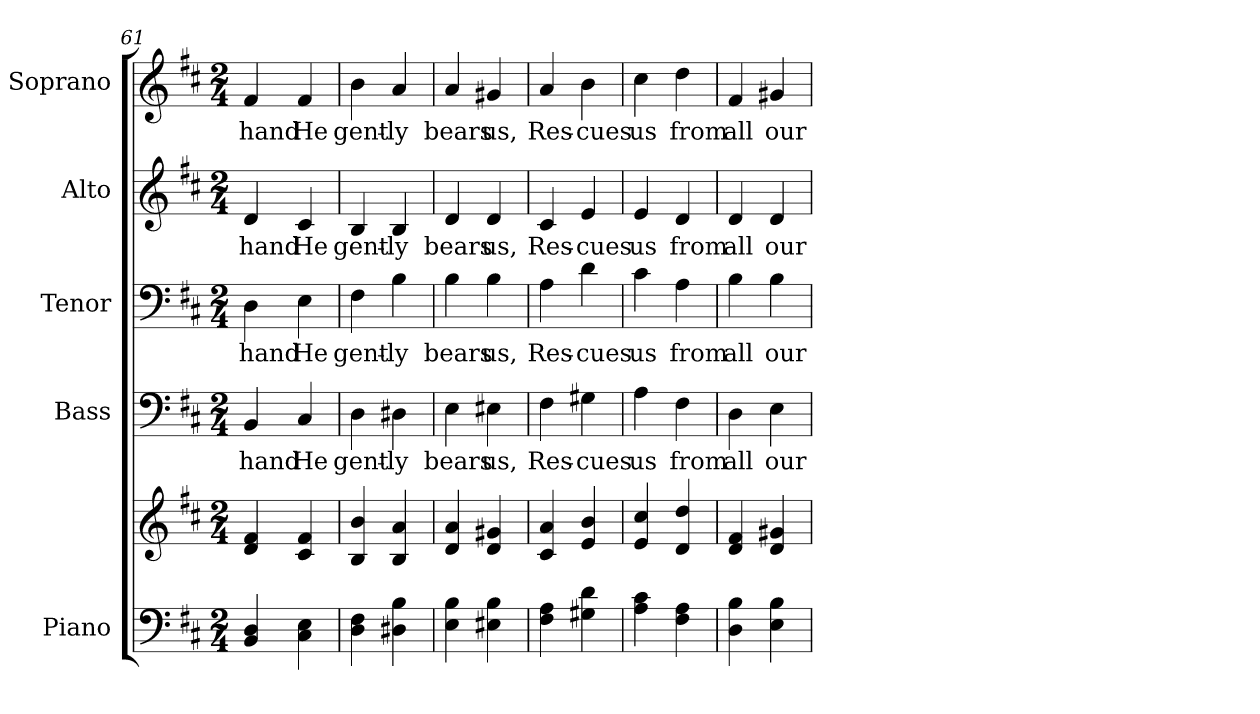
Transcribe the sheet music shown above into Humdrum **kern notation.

**kern	**kern	**kern	**text	**kern	**text	**kern	**text	**kern	**text
*part5	*part5	*part4	*part4	*part3	*part3	*part2	*part2	*part1	*part1
*staff6	*staff5	*staff4	*staff4	*staff3	*staff3	*staff2	*staff2	*staff1	*staff1
*I"Piano	*	*I"Bass	*	*I"Tenor	*	*I"Alto	*	*I"Soprano	*
*I'Pno.	*	*I'B.	*	*I'T.	*	*I'A.	*	*I'S.	*
!!LO:PB:g=z
*clefF4	*clefG2	*clefF4	*	*clefF4	*	*clefG2	*	*clefG2	*
*k[f#c#]	*k[f#c#]	*k[f#c#]	*	*k[f#c#]	*	*k[f#c#]	*	*k[f#c#]	*
*D:	*D:	*D:	*	*D:	*	*D:	*	*D:	*
*M2/4	*M2/4	*M2/4	*	*M2/4	*	*M2/4	*	*M2/4	*
=61	=61	=61	=61	=61	=61	=61	=61	=61	=61
!	!	!	!LO:LY:b:color=#000000	!	!	!	!	!	!
!	!	!	!	!	!LO:LY:b:color=#000000	!	!	!	!
!	!	!	!	!	!	!	!LO:LY:b:color=#000000	!	!
!	!	!	!	!	!	!	!	!	!LO:LY:b:color=#000000
4BBi/ 4Di	4di/ 4f#i	4BBi/	hand	4Di\	hand	4di/	hand	4f#i/	hand
!	!	!	!LO:LY:b:color=#000000	!	!	!	!	!	!
!	!	!	!	!	!LO:LY:b:color=#000000	!	!	!	!
!	!	!	!	!	!	!	!LO:LY:b:color=#000000	!	!
!	!	!	!	!	!	!	!	!	!LO:LY:b:color=#000000
4C#i\ 4Ei	4c#i/ 4f#i	4C#i/	He	4Ei\	He	4c#i/	He	4f#i/	He
=62	=62	=62	=62	=62	=62	=62	=62	=62	=62
!	!	!	!LO:LY:b:color=#000000	!	!	!	!	!	!
!	!	!	!	!	!LO:LY:b:color=#000000	!	!	!	!
!	!	!	!	!	!	!	!LO:LY:b:color=#000000	!	!
!	!	!	!	!	!	!	!	!	!LO:LY:b:color=#000000
4Di\ 4F#i	4Bi/ 4bi	4Di\	gent-	4F#i\	gent-	4Bi/	gent-	4bi\	gent-
!	!	!	!LO:LY:b:color=#000000	!	!	!	!	!	!
!	!	!	!	!	!LO:LY:b:color=#000000	!	!	!	!
!	!	!	!	!	!	!	!LO:LY:b:color=#000000	!	!
!	!	!	!	!	!	!	!	!	!LO:LY:b:color=#000000
4D#Xi\ 4Bi	4Bi/ 4ai	4D#Xi\	-ly	4Bi\	-ly	4Bi/	-ly	4ai/	-ly
=63	=63	=63	=63	=63	=63	=63	=63	=63	=63
!	!	!	!LO:LY:b:color=#000000	!	!	!	!	!	!
!	!	!	!	!	!LO:LY:b:color=#000000	!	!	!	!
!	!	!	!	!	!	!	!LO:LY:b:color=#000000	!	!
!	!	!	!	!	!	!	!	!	!LO:LY:b:color=#000000
4Ei\ 4Bi	4di/ 4ai	4Ei\	bears	4Bi\	bears	4di/	bears	4ai/	bears
!	!	!	!LO:LY:b:color=#000000	!	!	!	!	!	!
!	!	!	!	!	!LO:LY:b:color=#000000	!	!	!	!
!	!	!	!	!	!	!	!LO:LY:b:color=#000000	!	!
!	!	!	!	!	!	!	!	!	!LO:LY:b:color=#000000
4E#Xi\ 4Bi	4di/ 4g#Xi	4E#Xi\	us,	4Bi\	us,	4di/	us,	4g#Xi/	us,
=64	=64	=64	=64	=64	=64	=64	=64	=64	=64
!	!	!	!LO:LY:b:color=#000000	!	!	!	!	!	!
!	!	!	!	!	!LO:LY:b:color=#000000	!	!	!	!
!	!	!	!	!	!	!	!LO:LY:b:color=#000000	!	!
!	!	!	!	!	!	!	!	!	!LO:LY:b:color=#000000
4F#i\ 4Ai	4c#i/ 4ai	4F#i\	Res-	4Ai\	Res-	4c#i/	Res-	4ai/	Res-
!	!	!	!LO:LY:b:color=#000000	!	!	!	!	!	!
!	!	!	!	!	!LO:LY:b:color=#000000	!	!	!	!
!	!	!	!	!	!	!	!LO:LY:b:color=#000000	!	!
!	!	!	!	!	!	!	!	!	!LO:LY:b:color=#000000
4G#Xi\ 4di	4ei/ 4bi	4G#Xi\	-cues	4di\	-cues	4ei/	-cues	4bi\	-cues
!!LO:LB:g=z
=65	=65	=65	=65	=65	=65	=65	=65	=65	=65
!	!	!	!LO:LY:b:color=#000000	!	!	!	!	!	!
!	!	!	!	!	!LO:LY:b:color=#000000	!	!	!	!
!	!	!	!	!	!	!	!LO:LY:b:color=#000000	!	!
!	!	!	!	!	!	!	!	!	!LO:LY:b:color=#000000
4Ai\ 4c#i	4ei/ 4cc#i	4Ai\	us	4c#i\	us	4ei/	us	4cc#i\	us
!	!	!	!LO:LY:b:color=#000000	!	!	!	!	!	!
!	!	!	!	!	!LO:LY:b:color=#000000	!	!	!	!
!	!	!	!	!	!	!	!LO:LY:b:color=#000000	!	!
!	!	!	!	!	!	!	!	!	!LO:LY:b:color=#000000
4F#i\ 4Ai	4di/ 4ddi	4F#i\	from	4Ai\	from	4di/	from	4ddi\	from
=66	=66	=66	=66	=66	=66	=66	=66	=66	=66
!	!	!	!LO:LY:b:color=#000000	!	!	!	!	!	!
!	!	!	!	!	!LO:LY:b:color=#000000	!	!	!	!
!	!	!	!	!	!	!	!LO:LY:b:color=#000000	!	!
!	!	!	!	!	!	!	!	!	!LO:LY:b:color=#000000
4Di\ 4Bi	4di/ 4f#i	4Di\	all	4Bi\	all	4di/	all	4f#i/	all
!	!	!	!LO:LY:b:color=#000000	!	!	!	!	!	!
!	!	!	!	!	!LO:LY:b:color=#000000	!	!	!	!
!	!	!	!	!	!	!	!LO:LY:b:color=#000000	!	!
!	!	!	!	!	!	!	!	!	!LO:LY:b:color=#000000
4Ei\ 4Bi	4di/ 4g#Xi	4Ei\	our	4Bi\	our	4di/	our	4g#Xi/	our
=	=	=	=	=	=	=	=	=	=
*-	*-	*-	*-	*-	*-	*-	*-	*-	*-
